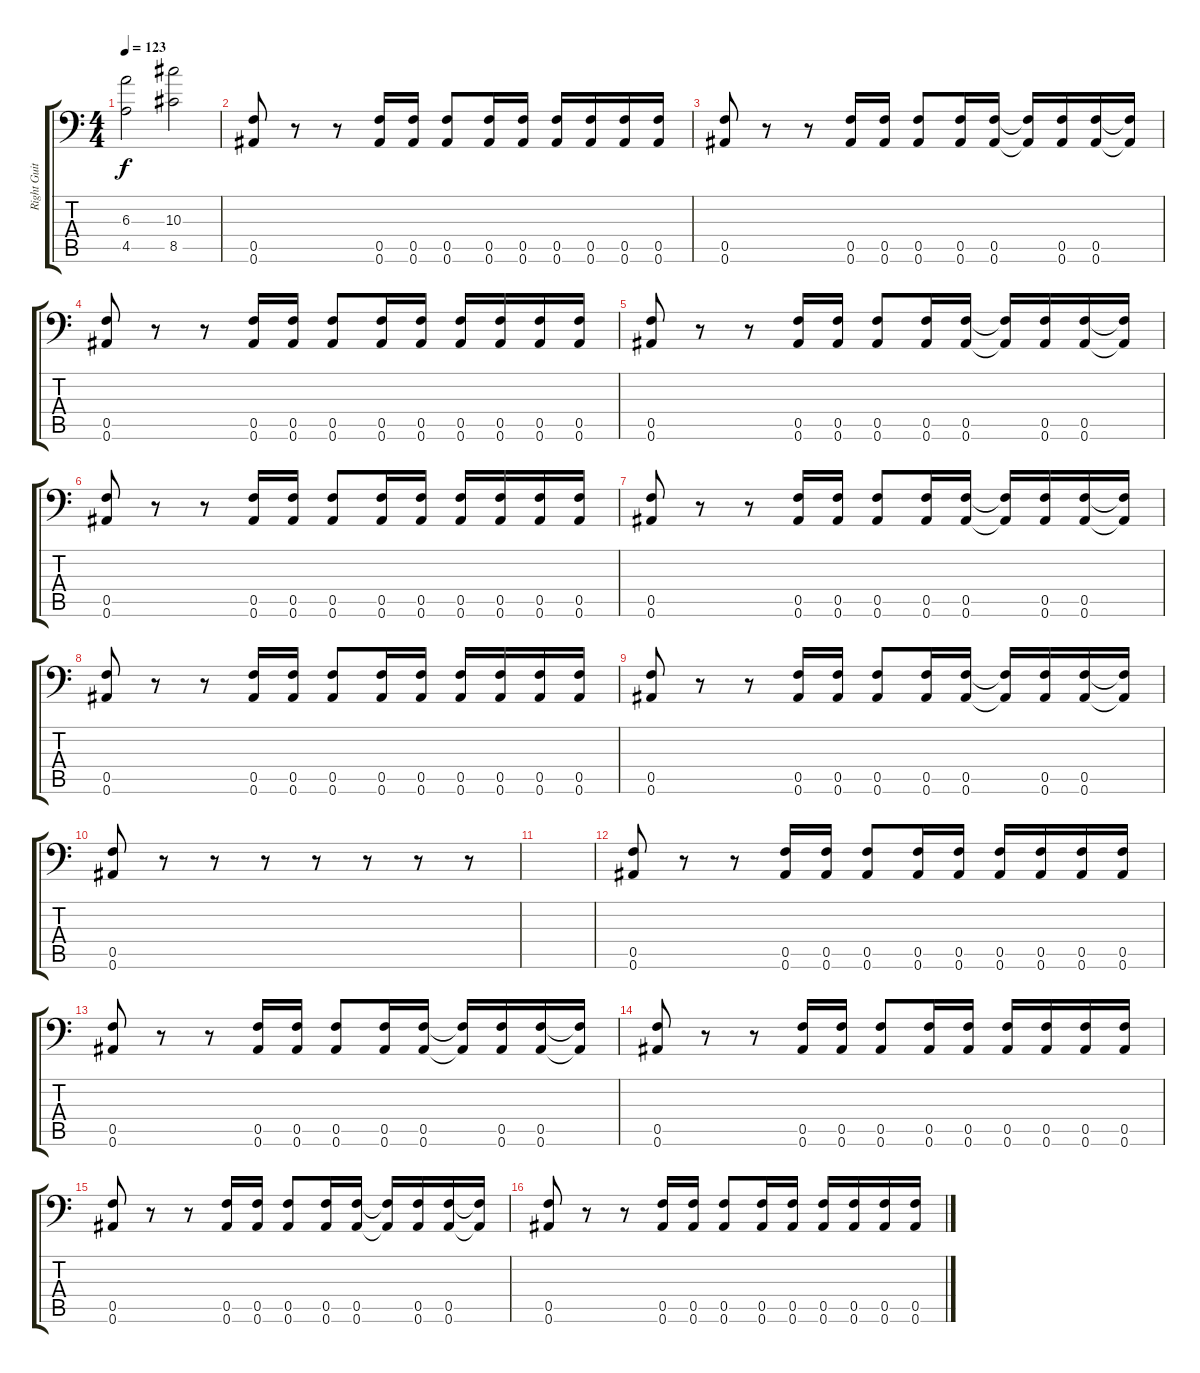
\track ("Right Guitar" "Right Guit") {instrument distortionguitar}
\staff {score tabs}
\tuning (C4 G3 Eb3 Bb2 F2 Bb1) {hide}
\ts (4 4)
\tempo 123
\clef f4
\ks c
(6.3 4.5).2{dy f} (10.3 8.5).2 |
(0.5 0.6).8 r.8 r.8 (0.5 0.6).16 (0.5 0.6).16 (0.5 0.6).8 (0.5 0.6).16 (0.5 0.6).16 (0.5 0.6).16 (0.5 0.6).16 (0.5 0.6).16 (0.5 0.6).16 |
(0.5 0.6).8 r.8 r.8 (0.5 0.6).16 (0.5 0.6).16 (0.5 0.6).8 (0.5 0.6).16 (0.5 0.6).16 (0.5{t} 0.6{t}).16 (0.5 0.6).16 (0.5 0.6).16 (0.5{t} 0.6{t}).16 |
(0.5 0.6).8 r.8 r.8 (0.5 0.6).16 (0.5 0.6).16 (0.5 0.6).8 (0.5 0.6).16 (0.5 0.6).16 (0.5 0.6).16 (0.5 0.6).16 (0.5 0.6).16 (0.5 0.6).16 |
(0.5 0.6).8 r.8 r.8 (0.5 0.6).16 (0.5 0.6).16 (0.5 0.6).8 (0.5 0.6).16 (0.5 0.6).16 (0.5{t} 0.6{t}).16 (0.5 0.6).16 (0.5 0.6).16 (0.5{t} 0.6{t}).16 |
(0.5 0.6).8 r.8 r.8 (0.5 0.6).16 (0.5 0.6).16 (0.5 0.6).8 (0.5 0.6).16 (0.5 0.6).16 (0.5 0.6).16 (0.5 0.6).16 (0.5 0.6).16 (0.5 0.6).16 |
(0.5 0.6).8 r.8 r.8 (0.5 0.6).16 (0.5 0.6).16 (0.5 0.6).8 (0.5 0.6).16 (0.5 0.6).16 (0.5{t} 0.6{t}).16 (0.5 0.6).16 (0.5 0.6).16 (0.5{t} 0.6{t}).16 |
(0.5 0.6).8 r.8 r.8 (0.5 0.6).16 (0.5 0.6).16 (0.5 0.6).8 (0.5 0.6).16 (0.5 0.6).16 (0.5 0.6).16 (0.5 0.6).16 (0.5 0.6).16 (0.5 0.6).16 |
(0.5 0.6).8 r.8 r.8 (0.5 0.6).16 (0.5 0.6).16 (0.5 0.6).8 (0.5 0.6).16 (0.5 0.6).16 (0.5{t} 0.6{t}).16 (0.5 0.6).16 (0.5 0.6).16 (0.5{t} 0.6{t}).16 |
(0.5 0.6).8 r.8 r.8 r.8 r.8 r.8 r.8 r.8 |
|
(0.5 0.6).8 r.8 r.8 (0.5 0.6).16 (0.5 0.6).16 (0.5 0.6).8 (0.5 0.6).16 (0.5 0.6).16 (0.5 0.6).16 (0.5 0.6).16 (0.5 0.6).16 (0.5 0.6).16 |
(0.5 0.6).8 r.8 r.8 (0.5 0.6).16 (0.5 0.6).16 (0.5 0.6).8 (0.5 0.6).16 (0.5 0.6).16 (0.5{t} 0.6{t}).16 (0.5 0.6).16 (0.5 0.6).16 (0.5{t} 0.6{t}).16 |
(0.5 0.6).8 r.8 r.8 (0.5 0.6).16 (0.5 0.6).16 (0.5 0.6).8 (0.5 0.6).16 (0.5 0.6).16 (0.5 0.6).16 (0.5 0.6).16 (0.5 0.6).16 (0.5 0.6).16 |
(0.5 0.6).8 r.8 r.8 (0.5 0.6).16 (0.5 0.6).16 (0.5 0.6).8 (0.5 0.6).16 (0.5 0.6).16 (0.5{t} 0.6{t}).16 (0.5 0.6).16 (0.5 0.6).16 (0.5{t} 0.6{t}).16 |
(0.5 0.6).8 r.8 r.8 (0.5 0.6).16 (0.5 0.6).16 (0.5 0.6).8 (0.5 0.6).16 (0.5 0.6).16 (0.5 0.6).16 (0.5 0.6).16 (0.5 0.6).16 (0.5 0.6).16
